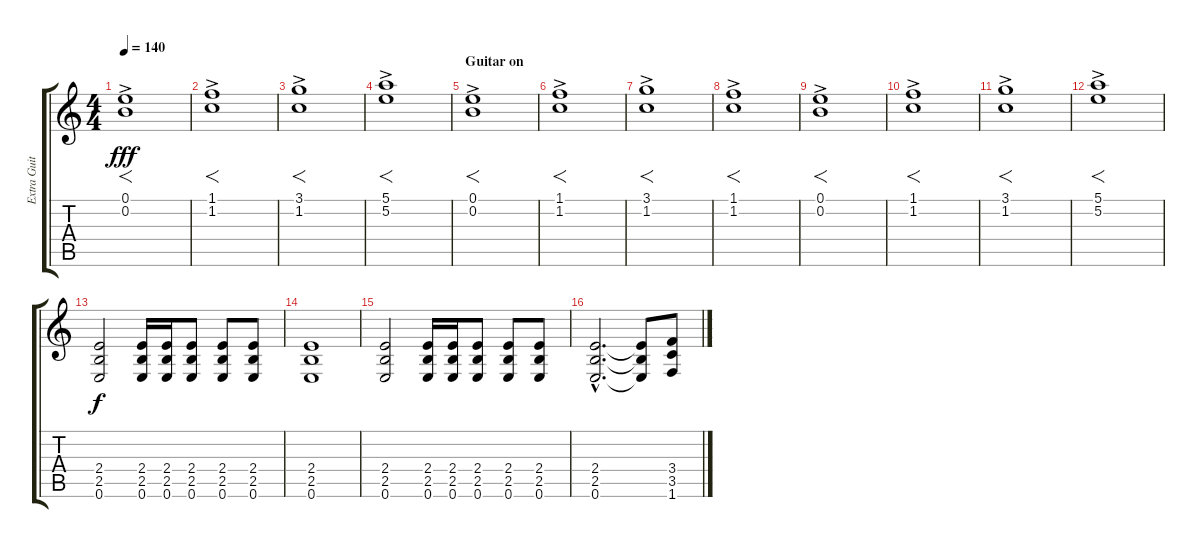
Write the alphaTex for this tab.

\track ("Extra Guitar" "Extra Guit") {instrument overdrivenguitar}
\staff {score tabs}
\tuning (E4 B3 G3 D3 A2 E2) {hide}
\ts (4 4)
\tempo 140
\clef g2
\ks c
(0.1{ac} 0.2{ac}).1{f dy fff instrument overdrivenguitar} |
(1.1{ac} 1.2).1{f} |
(3.1{ac} 1.2{ac}).1{f} |
(5.1{ac} 5.2).1{f} |
\section ("" "Guitar on")
(0.1{ac} 0.2{ac}).1{f} |
(1.1{ac} 1.2).1{f} |
(3.1{ac} 1.2{ac}).1{f} |
(1.1{ac} 1.2).1{f} |
(0.1{ac} 0.2{ac}).1{f} |
(1.1{ac} 1.2).1{f} |
(3.1{ac} 1.2{ac}).1{f} |
(5.1{ac} 5.2).1{f} |
(2.4 2.5 0.6).2{dy f} (2.4 2.5 0.6).16 (2.4 2.5 0.6).16 (2.4 2.5 0.6).8 (2.4 2.5 0.6).8 (2.4 2.5 0.6).8 |
(2.4 2.5 0.6).1 |
(2.4 2.5 0.6).2 (2.4 2.5 0.6).16 (2.4 2.5 0.6).16 (2.4 2.5 0.6).8 (2.4 2.5 0.6).8 (2.4 2.5 0.6).8 |
(2.4{hac} 2.5{hac} 0.6{hac}).2{d} (2.4{t} 2.5{t} 0.6{t}).8 (3.4 3.5 1.6).8
